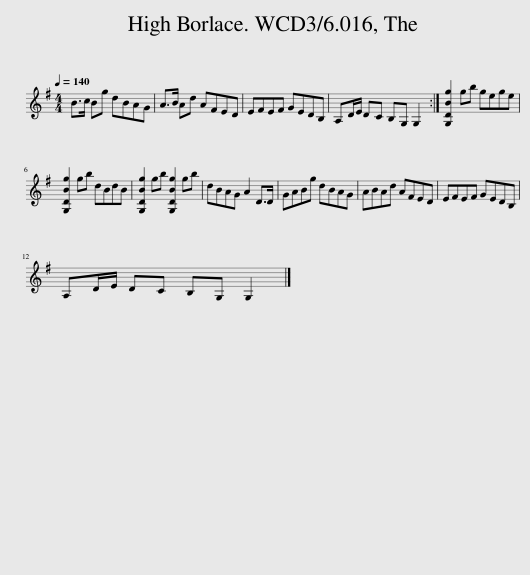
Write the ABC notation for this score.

X:1
L:1/8
Q:1/4=140
M:4/4
I:linebreak $
K:G
V:1 treble
V:1
 B>c Bg dBAG | A>B Ad AFED | EFEF GEDB, | A,D/E/ DC B,G, G,2 :| [G,DBg]2 gb gege |$ %5
 [G,DBg]2 gb dBdB | [G,DBg]2 gb [G,DBg]2 gb | dBAG A2 D>D | GABg dBAG | ABAd AFED | %10
 EFEF GEDB, |$ A,D/E/ DC B,G, G,2 |] %12
